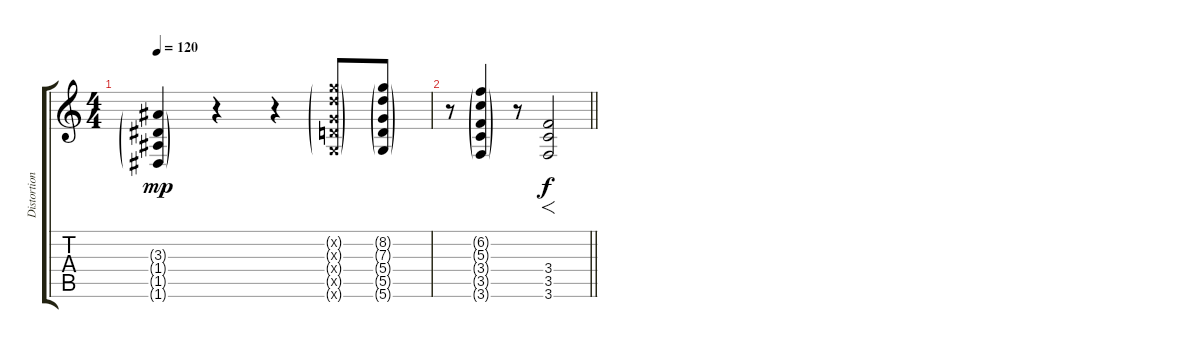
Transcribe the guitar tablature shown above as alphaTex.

\track ("Distortion Guitar" "Distortion") {instrument distortionguitar}
\staff {score tabs}
\tuning (E4 B3 G3 D3 A2 D2) {hide}
\ts (4 4)
\tempo 120
\clef g2
\ks c
(3.3{g} 1.4{g} 1.5{g} 1.6{g}).4{dy mp} r.4 r.4 (8.2{g x} 7.3{g x} 5.4{g x} 5.5{g x} 5.6{g x}).8 (8.2{g} 7.3{g} 5.4{g} 5.5{g} 5.6{g}).8 |
\barLineRight lightlight
r.8 (6.2{g} 5.3{g} 3.4{g} 3.5{g} 3.6{g}).4 r.8 (3.4 3.5 3.6).2{f dy f volume 11 balance 8 instrument distortionguitar}
